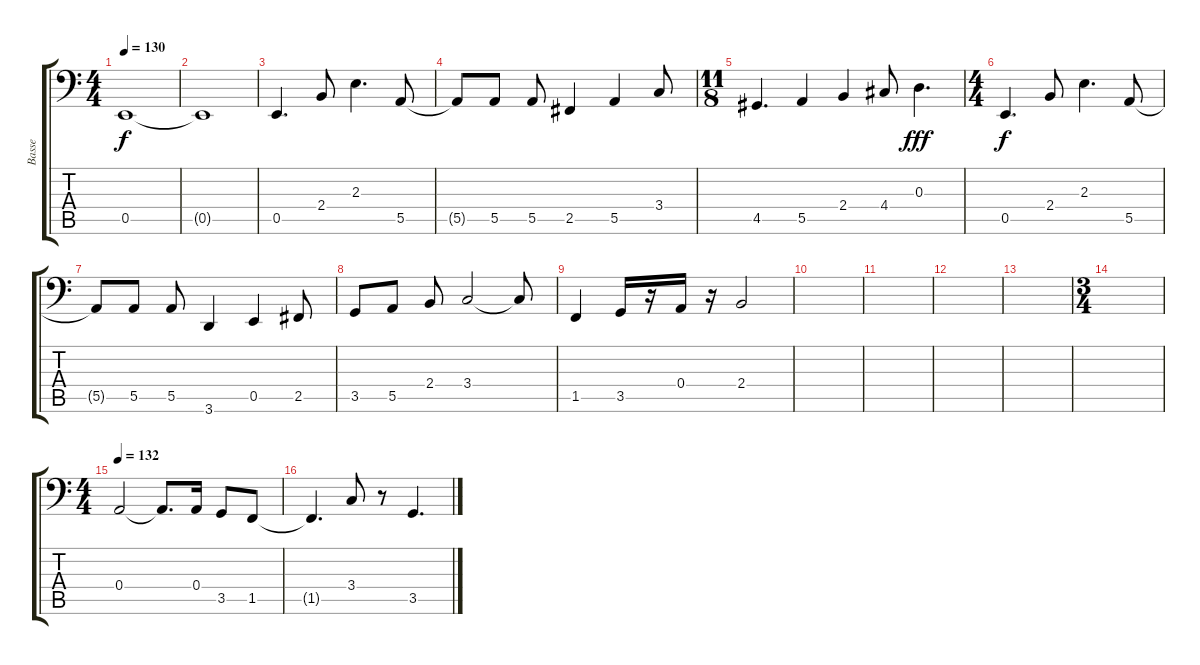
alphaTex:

\track ("Basse" "Basse") {instrument electricbassfinger}
\staff {score tabs}
\tuning (C3 G2 D2 A1 E1 B0) {hide}
\ts (4 4)
\tempo 130
\clef f4
\ks c
0.5{t}.1{dy f} |
0.5{t}.1 |
0.5.4{d volume 8} 2.4.8 2.3.4{d} 5.5.8 |
5.5{t}.8 5.5.8 5.5.8 2.5.4 5.5.4 3.4.8 |
\ts (11 8)
4.5.4{d} 5.5.4 2.4.4 4.4.8 0.3.4{d dy fff} |
\ts (4 4)
0.5.4{d dy f} 2.4.8 2.3.4{d} 5.5.8 |
5.5{t}.8 5.5.8 5.5.8 3.6.4 0.5.4 2.5.8 |
3.5.8 5.5.8 2.4.8 3.4.2 3.4{t}.8 |
1.5.4 3.5.16 r.16 0.4.16 r.16 2.4.2 |
|
|
|
|
\ts (3 4)
|
\ts (4 4)
\tempo 132
0.4.2 0.4{t}.8{d} 0.4.16 3.5.8 1.5.8 |
1.5{t}.4{d} 3.4.8 r.8 3.5.4{d}
